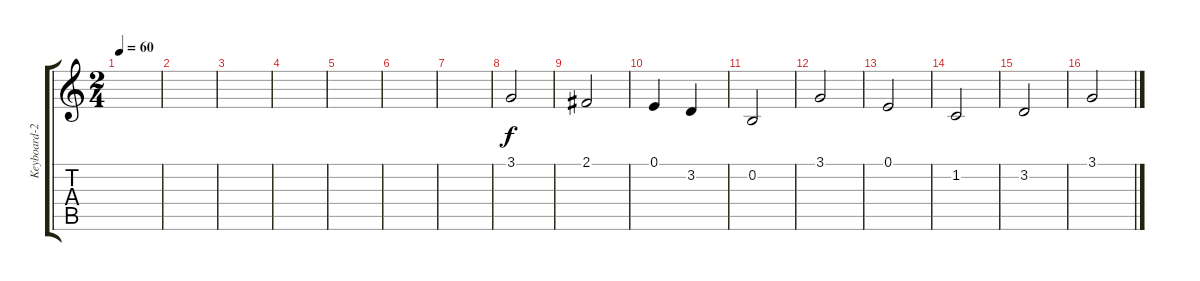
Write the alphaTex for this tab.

\track ("Keyboard-2" "Keyboard-2") {instrument stringensemble2}
\staff {score tabs}
\tuning (E4 B3 G3 D3 A2 E2) {hide}
\ts (2 4)
\tempo 60
\clef g2
\ks c
|
|
|
|
|
|
|
3.1.2 |
2.1.2 |
0.1.4 3.2.4 |
0.2.2 |
3.1.2 |
0.1.2 |
1.2.2 |
3.2.2 |
3.1.2
